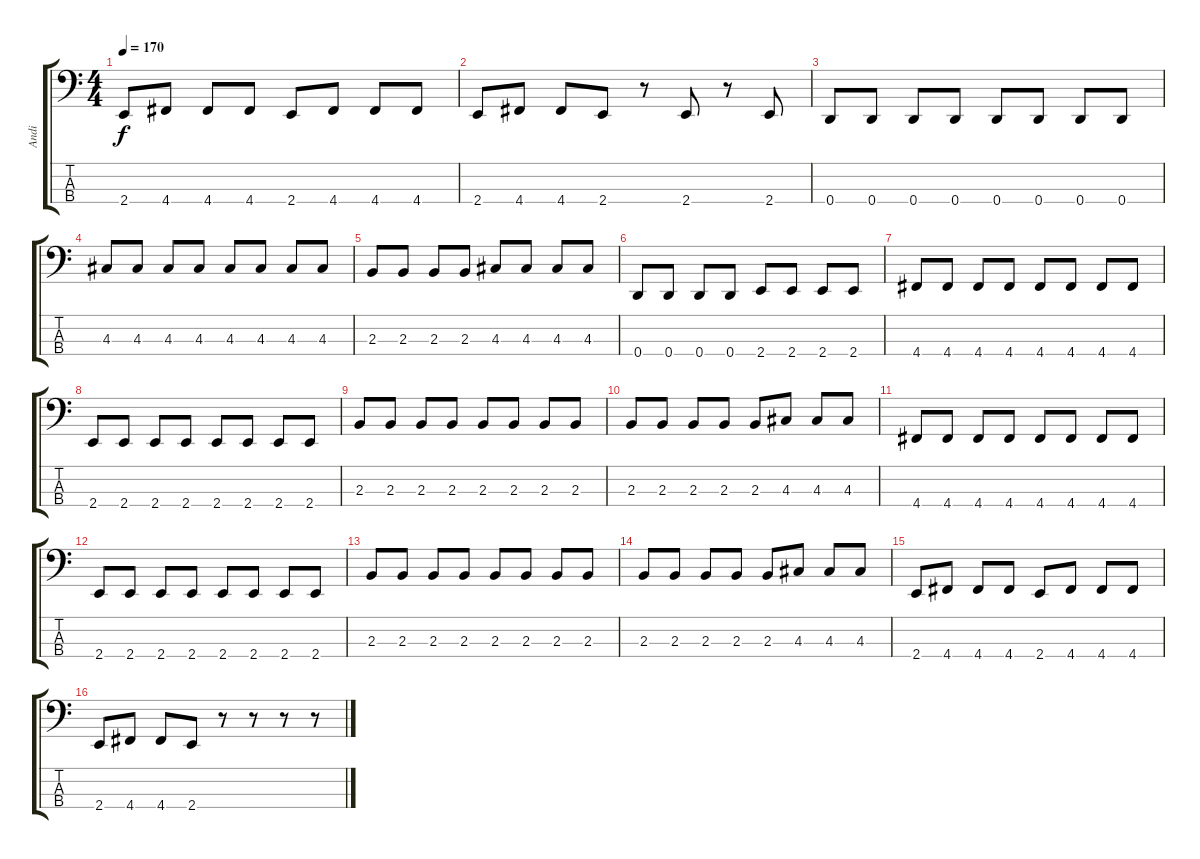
\track ("Andi" "Andi") {instrument electricbassfinger}
\staff {score tabs}
\tuning (G2 D2 A1 D1) {hide}
\ts (4 4)
\tempo 170
\clef f4
\ks c
2.4.8{dy f} 4.4.8 4.4.8 4.4.8 2.4.8 4.4.8 4.4.8 4.4.8 |
2.4.8 4.4.8 4.4.8 2.4.8 r.8 2.4.8 r.8 2.4.8 |
0.4.8 0.4.8 0.4.8 0.4.8 0.4.8 0.4.8 0.4.8 0.4.8 |
4.3.8 4.3.8 4.3.8 4.3.8 4.3.8 4.3.8 4.3.8 4.3.8 |
2.3.8 2.3.8 2.3.8 2.3.8 4.3.8 4.3.8 4.3.8 4.3.8 |
0.4.8 0.4.8 0.4.8 0.4.8 2.4.8 2.4.8 2.4.8 2.4.8 |
4.4.8 4.4.8 4.4.8 4.4.8 4.4.8 4.4.8 4.4.8 4.4.8 |
2.4.8 2.4.8 2.4.8 2.4.8 2.4.8 2.4.8 2.4.8 2.4.8 |
2.3.8 2.3.8 2.3.8 2.3.8 2.3.8 2.3.8 2.3.8 2.3.8 |
2.3.8 2.3.8 2.3.8 2.3.8 2.3.8 4.3.8 4.3.8 4.3.8 |
4.4.8 4.4.8 4.4.8 4.4.8 4.4.8 4.4.8 4.4.8 4.4.8 |
2.4.8 2.4.8 2.4.8 2.4.8 2.4.8 2.4.8 2.4.8 2.4.8 |
2.3.8 2.3.8 2.3.8 2.3.8 2.3.8 2.3.8 2.3.8 2.3.8 |
2.3.8 2.3.8 2.3.8 2.3.8 2.3.8 4.3.8 4.3.8 4.3.8 |
2.4.8 4.4.8 4.4.8 4.4.8 2.4.8 4.4.8 4.4.8 4.4.8 |
2.4.8 4.4.8 4.4.8 2.4.8 r.8 r.8 r.8 r.8
